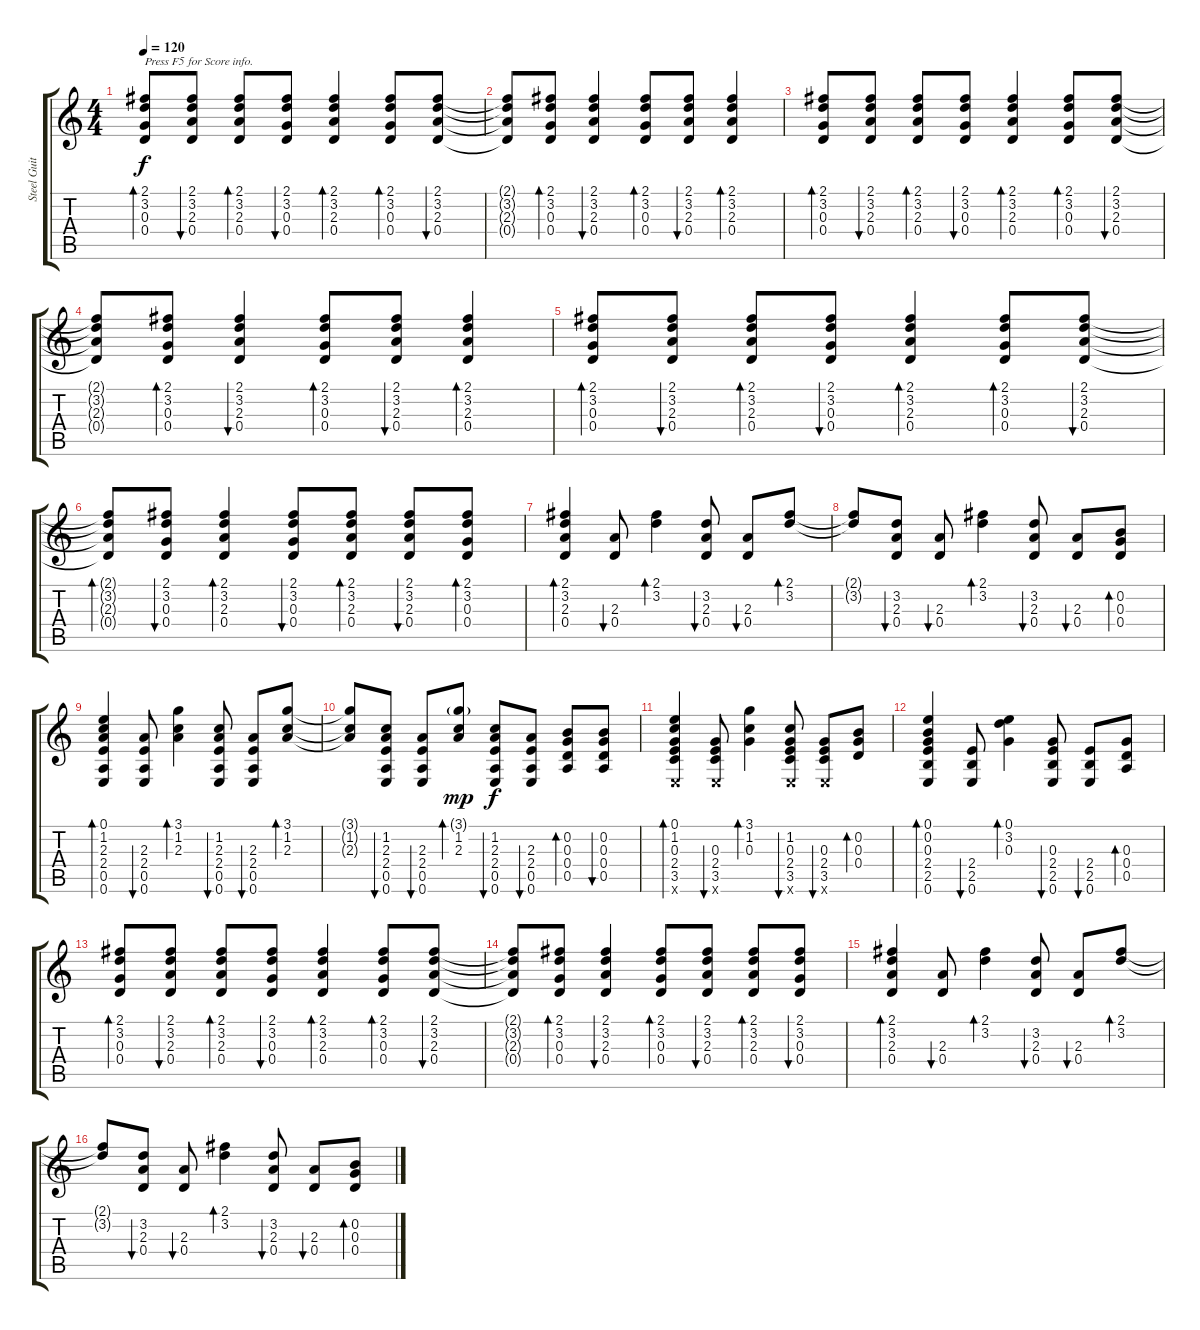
\track ("Steel Guitar (Right)" "Steel Guit") {instrument acousticguitarsteel}
\staff {score tabs}
\tuning (E4 B3 G3 D3 A2 E2) {hide}
\ts (4 4)
\tempo 120
\clef g2
\ks c
(2.1 3.2 0.3 0.4).8{bd 60 txt "Press F5 for Score info." dy f instrument acousticguitarsteel} (2.1 3.2 2.3 0.4).8{bu 60} (2.1 3.2 2.3 0.4).8{bd 60} (2.1 3.2 0.3 0.4).8{bu 60} (2.1 3.2 2.3 0.4).4{bd 60} (2.1 3.2 0.3 0.4).8{bd 60} (2.1 3.2 2.3 0.4).8{bu 60} |
(2.1{t} 3.2{t} 2.3{t} 0.4{t}).8 (2.1 3.2 0.3 0.4).8{bd 60} (2.1 3.2 2.3 0.4).4{bu 60} (2.1 3.2 0.3 0.4).8{bd 60} (2.1 3.2 2.3 0.4).8{bu 60} (2.1 3.2 2.3 0.4).4{bd 60} |
(2.1 3.2 0.3 0.4).8{bd 60} (2.1 3.2 2.3 0.4).8{bu 60} (2.1 3.2 2.3 0.4).8{bd 60} (2.1 3.2 0.3 0.4).8{bu 60} (2.1 3.2 2.3 0.4).4{bd 60} (2.1 3.2 0.3 0.4).8{bd 60} (2.1 3.2 2.3 0.4).8{bu 60} |
(2.1{t} 3.2{t} 2.3{t} 0.4{t}).8 (2.1 3.2 0.3 0.4).8{bd 60} (2.1 3.2 2.3 0.4).4{bu 60} (2.1 3.2 0.3 0.4).8{bd 60} (2.1 3.2 2.3 0.4).8{bu 60} (2.1 3.2 2.3 0.4).4{bd 60} |
(2.1 3.2 0.3 0.4).8{bd 60} (2.1 3.2 2.3 0.4).8{bu 60} (2.1 3.2 2.3 0.4).8{bd 60} (2.1 3.2 0.3 0.4).8{bu 60} (2.1 3.2 2.3 0.4).4{bd 60} (2.1 3.2 0.3 0.4).8{bd 60} (2.1 3.2 2.3 0.4).8{bu 60} |
(2.1{t} 3.2{t} 2.3{t} 0.4{t}).8{bd 60} (2.1 3.2 0.3 0.4).8{bu 60} (2.1 3.2 2.3 0.4).4{bd 60} (2.1 3.2 0.3 0.4).8{bu 60} (2.1 3.2 2.3 0.4).8{bd 60} (2.1 3.2 2.3 0.4).8{bu 60} (2.1 3.2 0.3 0.4).8{bd 60} |
(2.1 3.2 2.3 0.4).4{bd 60} (2.3 0.4).8{bu 60} (2.1 3.2).4{bd 60} (3.2 2.3 0.4).8{bu 60} (2.3 0.4).8{bu 60} (2.1 3.2).8{bd 60} |
(2.1{t} 3.2{t}).8 (3.2 2.3 0.4).8{bu 60} (2.3 0.4).8{bu 60} (2.1 3.2).4{bd 60} (3.2 2.3 0.4).8{bu 60} (2.3 0.4).8{bu 60} (0.2 0.3 0.4).8{bd 60} |
(0.1 1.2 2.3 2.4 0.5 0.6).4{bd 60} (2.3 2.4 0.5 0.6).8{bu 60} (3.1 1.2 2.3).4{bd 60} (1.2 2.3 2.4 0.5 0.6).8{bu 60} (2.3 2.4 0.5 0.6).8{bu 60} (3.1 1.2 2.3).8{bd 60} |
(3.1{t} 1.2{t} 2.3{t}).8 (1.2 2.3 2.4 0.5 0.6).8{bu 60} (2.3 2.4 0.5 0.6).8{bu 60} (3.1{g} 1.2 2.3).8{bd 60 dy mp} (1.2 2.3 2.4 0.5 0.6).8{bu 60 dy f} (2.3 2.4 0.5 0.6).8{bu 60} (0.2 0.3 0.4 0.5).8{bd 60} (0.2 0.3 0.4 0.5).8{bu 60} |
(0.1 1.2 0.3 2.4 3.5 0.6{x}).4{bd 60} (0.3 2.4 3.5 0.6{x}).8{bu 60} (3.1 1.2 0.3).4{bd 60} (1.2 0.3 2.4 3.5 0.6{x}).8{bu 60} (0.3 2.4 3.5 0.6{x}).8{bu 60} (0.2 0.3 0.4).8{bd 60} |
(0.1 0.2 0.3 2.4 2.5 0.6).4{bd 60} (2.4 2.5 0.6).8{bu 60} (0.1 3.2 0.3).4{bd 60} (0.3 2.4 2.5 0.6).8{bu 60} (2.4 2.5 0.6).8{bu 60} (0.3 0.4 0.5).8{bd 60} |
(2.1 3.2 0.3 0.4).8{bd 60} (2.1 3.2 2.3 0.4).8{bu 60} (2.1 3.2 2.3 0.4).8{bd 60} (2.1 3.2 0.3 0.4).8{bu 60} (2.1 3.2 2.3 0.4).4{bd 60} (2.1 3.2 0.3 0.4).8{bd 60} (2.1 3.2 2.3 0.4).8{bu 60} |
(2.1{t} 3.2{t} 2.3{t} 0.4{t}).8 (2.1 3.2 0.3 0.4).8{bd 60} (2.1 3.2 2.3 0.4).4{bu 60} (2.1 3.2 0.3 0.4).8{bd 60} (2.1 3.2 2.3 0.4).8{bu 60} (2.1 3.2 2.3 0.4).8{bd 60} (2.1 3.2 0.3 0.4).8{bu 60} |
(2.1 3.2 2.3 0.4).4{bd 60} (2.3 0.4).8{bu 60} (2.1 3.2).4{bd 60} (3.2 2.3 0.4).8{bu 60} (2.3 0.4).8{bu 60} (2.1 3.2).8{bd 60} |
(2.1{t} 3.2{t}).8 (3.2 2.3 0.4).8{bu 60} (2.3 0.4).8{bu 60} (2.1 3.2).4{bd 60} (3.2 2.3 0.4).8{bu 60} (2.3 0.4).8{bu 60} (0.2 0.3 0.4).8{bd 60}
